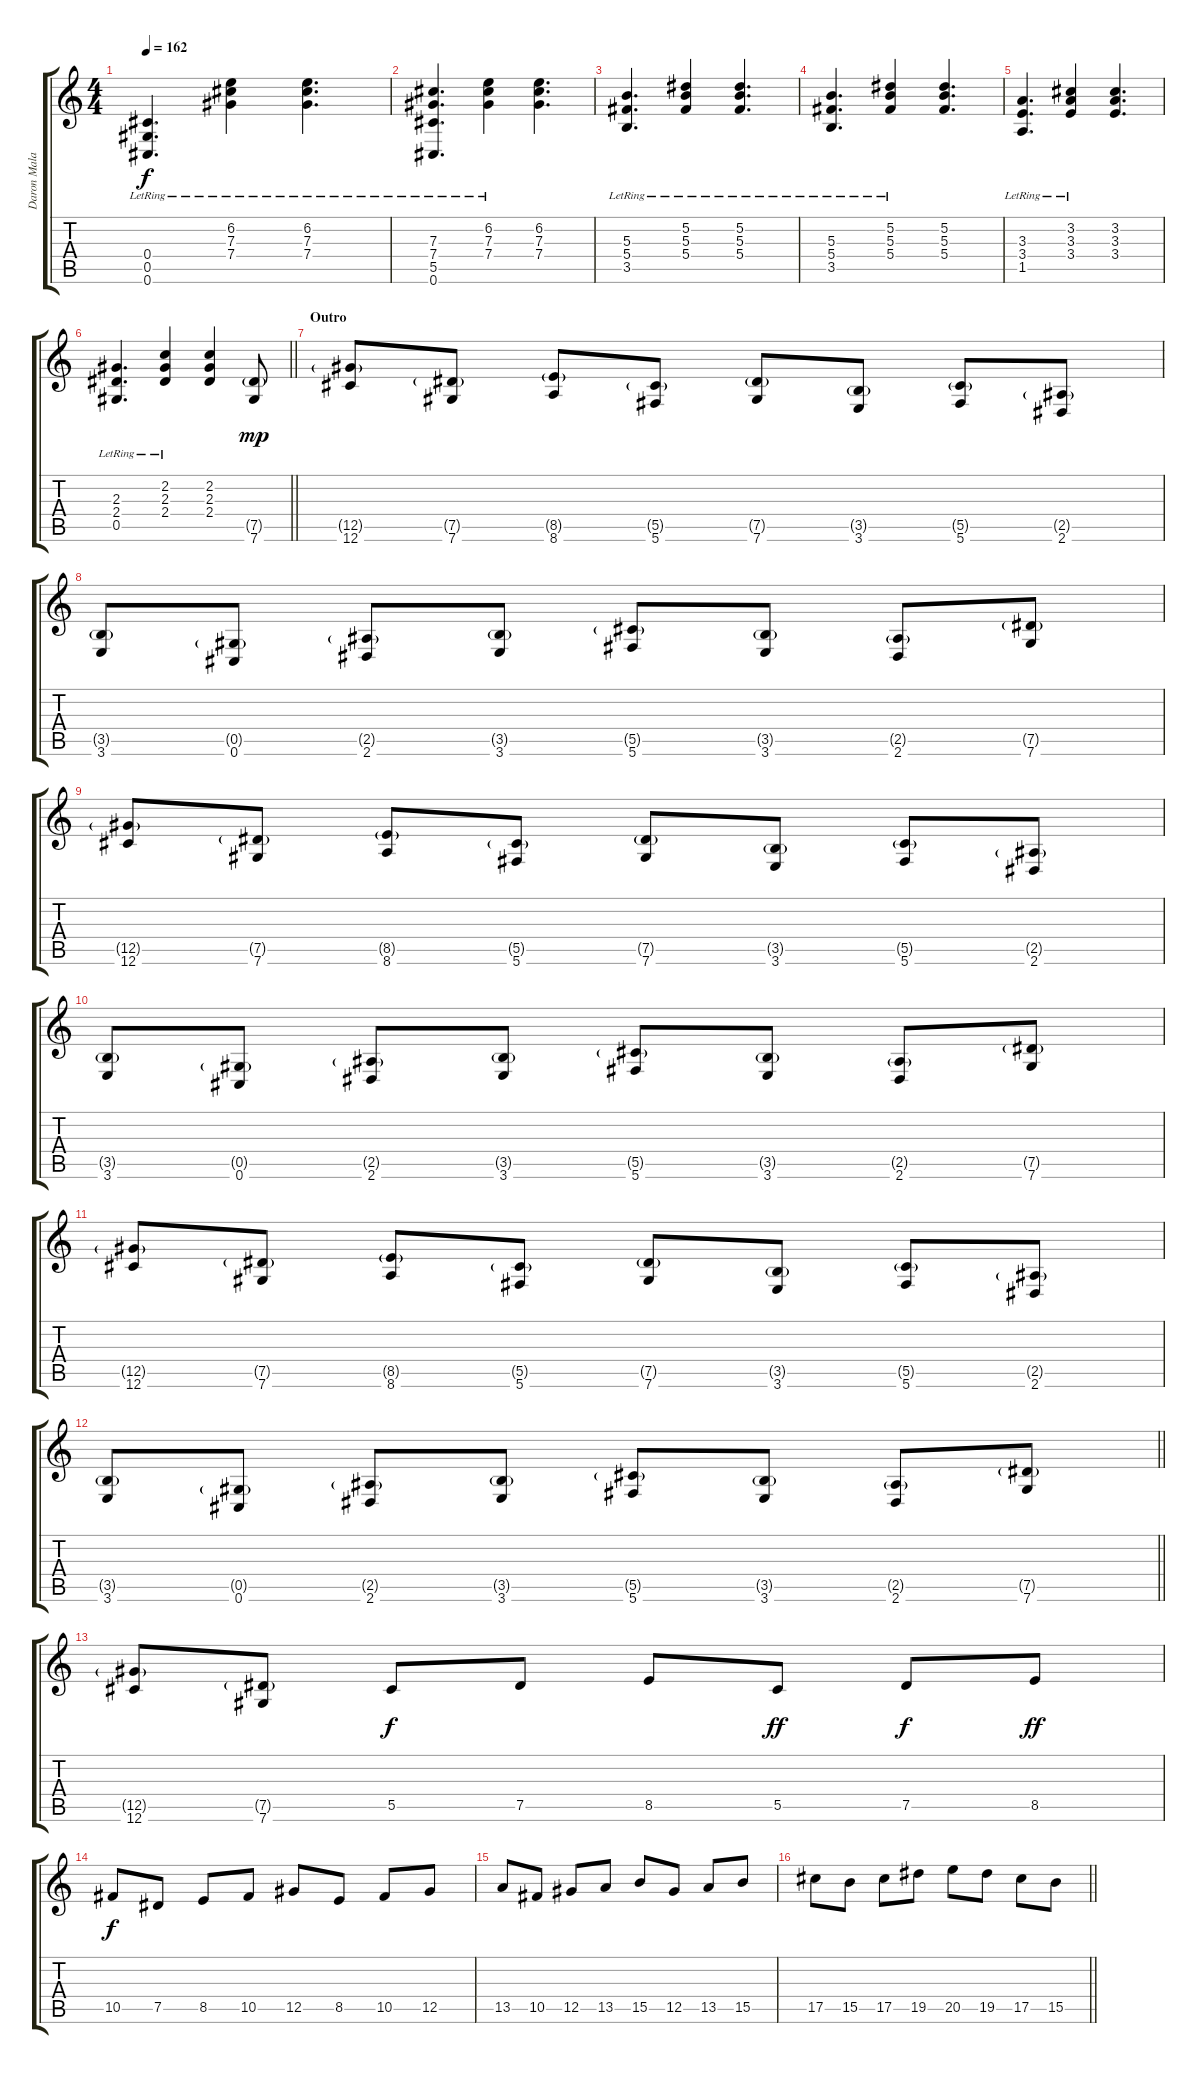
\track ("Daron Malakian" "Daron Mala") {instrument distortionguitar}
\staff {score tabs}
\tuning (Eb4 Bb3 Gb3 Db3 Ab2 Db2) {hide}
\ts (4 4)
\tempo 162
\clef g2
\ks c
(0.4{lr} 0.5{lr} 0.6{lr}).4{d dy f} (6.2{lr} 7.3{lr} 7.4{lr}).4 (6.2{lr} 7.3{lr} 7.4{lr}).4{d} |
(7.3{lr} 7.4{lr} 5.5{lr} 0.6{lr}).4{d} (6.2{lr} 7.3{lr} 7.4{lr}).4 (6.2 7.3 7.4).4{d} |
(5.3{lr} 5.4{lr} 3.5{lr}).4{d} (5.2{lr} 5.3{lr} 5.4{lr}).4 (5.2{lr} 5.3{lr} 5.4{lr}).4{d} |
(5.3{lr} 5.4{lr} 3.5{lr}).4{d} (5.2{lr} 5.3{lr} 5.4{lr}).4 (5.2 5.3 5.4).4{d} |
(3.3{lr} 3.4{lr} 1.5{lr}).4{d} (3.2{lr} 3.3{lr} 3.4{lr}).4 (3.2 3.3 3.4).4{d} |
\barLineRight lightlight
(2.3{lr} 2.4{lr} 0.5{lr}).4{d} (2.2{lr} 2.3{lr} 2.4{lr}).4 (2.2 2.3 2.4).4 (7.5{g} 7.6).8{dy mp} |
\section ("" "Outro")
(12.5{g} 12.6).8 (7.5{g} 7.6).8 (8.5{g} 8.6).8 (5.5{g} 5.6).8 (7.5{g} 7.6).8 (3.5{g} 3.6).8 (5.5{g} 5.6).8 (2.5{g} 2.6).8 |
(3.5{g} 3.6).8 (0.5{g} 0.6).8 (2.5{g} 2.6).8 (3.5{g} 3.6).8 (5.5{g} 5.6).8 (3.5{g} 3.6).8 (2.5{g} 2.6).8 (7.5{g} 7.6).8 |
(12.5{g} 12.6).8 (7.5{g} 7.6).8 (8.5{g} 8.6).8 (5.5{g} 5.6).8 (7.5{g} 7.6).8 (3.5{g} 3.6).8 (5.5{g} 5.6).8 (2.5{g} 2.6).8 |
(3.5{g} 3.6).8 (0.5{g} 0.6).8 (2.5{g} 2.6).8 (3.5{g} 3.6).8 (5.5{g} 5.6).8 (3.5{g} 3.6).8 (2.5{g} 2.6).8 (7.5{g} 7.6).8 |
(12.5{g} 12.6).8 (7.5{g} 7.6).8 (8.5{g} 8.6).8 (5.5{g} 5.6).8 (7.5{g} 7.6).8 (3.5{g} 3.6).8 (5.5{g} 5.6).8 (2.5{g} 2.6).8 |
\barLineRight lightlight
(3.5{g} 3.6).8 (0.5{g} 0.6).8 (2.5{g} 2.6).8 (3.5{g} 3.6).8 (5.5{g} 5.6).8 (3.5{g} 3.6).8 (2.5{g} 2.6).8 (7.5{g} 7.6).8 |
(12.5{g} 12.6).8 (7.5{g} 7.6).8 5.5.8{dy f} 7.5.8 8.5.8 5.5.8{dy ff} 7.5.8{dy f} 8.5.8{dy ff} |
10.5.8{dy f} 7.5.8 8.5.8 10.5.8 12.5.8 8.5.8 10.5.8 12.5.8 |
13.5.8 10.5.8 12.5.8 13.5.8 15.5.8 12.5.8 13.5.8 15.5.8 |
\barLineRight lightlight
17.5.8 15.5.8 17.5.8 19.5.8 20.5.8 19.5.8 17.5.8 15.5.8
